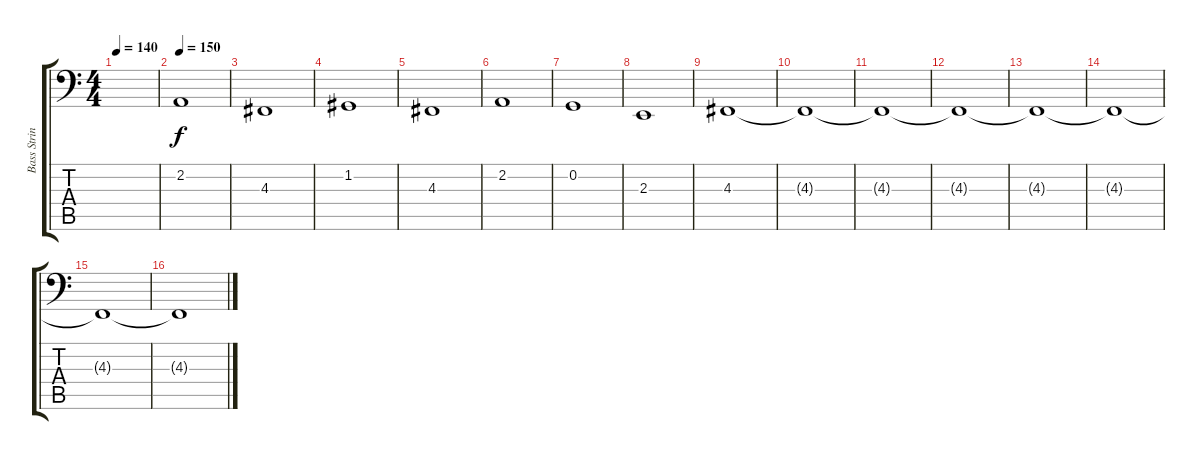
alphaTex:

\track ("Bass Strings" "Bass Strin") {instrument stringensemble1}
\staff {score tabs}
\tuning (C3 G2 D2 A1 E1 B0) {hide}
\ts (4 4)
\tempo 140
\clef f4
\ks c
|
\tempo 150
2.2.1 |
4.3.1 |
1.2.1 |
4.3.1 |
2.2.1 |
0.2.1 |
2.3.1 |
4.3.1 |
4.3{t}.1{volume 7} |
4.3{t}.1 |
4.3{t}.1 |
4.3{t}.1 |
4.3{t}.1 |
4.3{t}.1 |
4.3{t}.1
